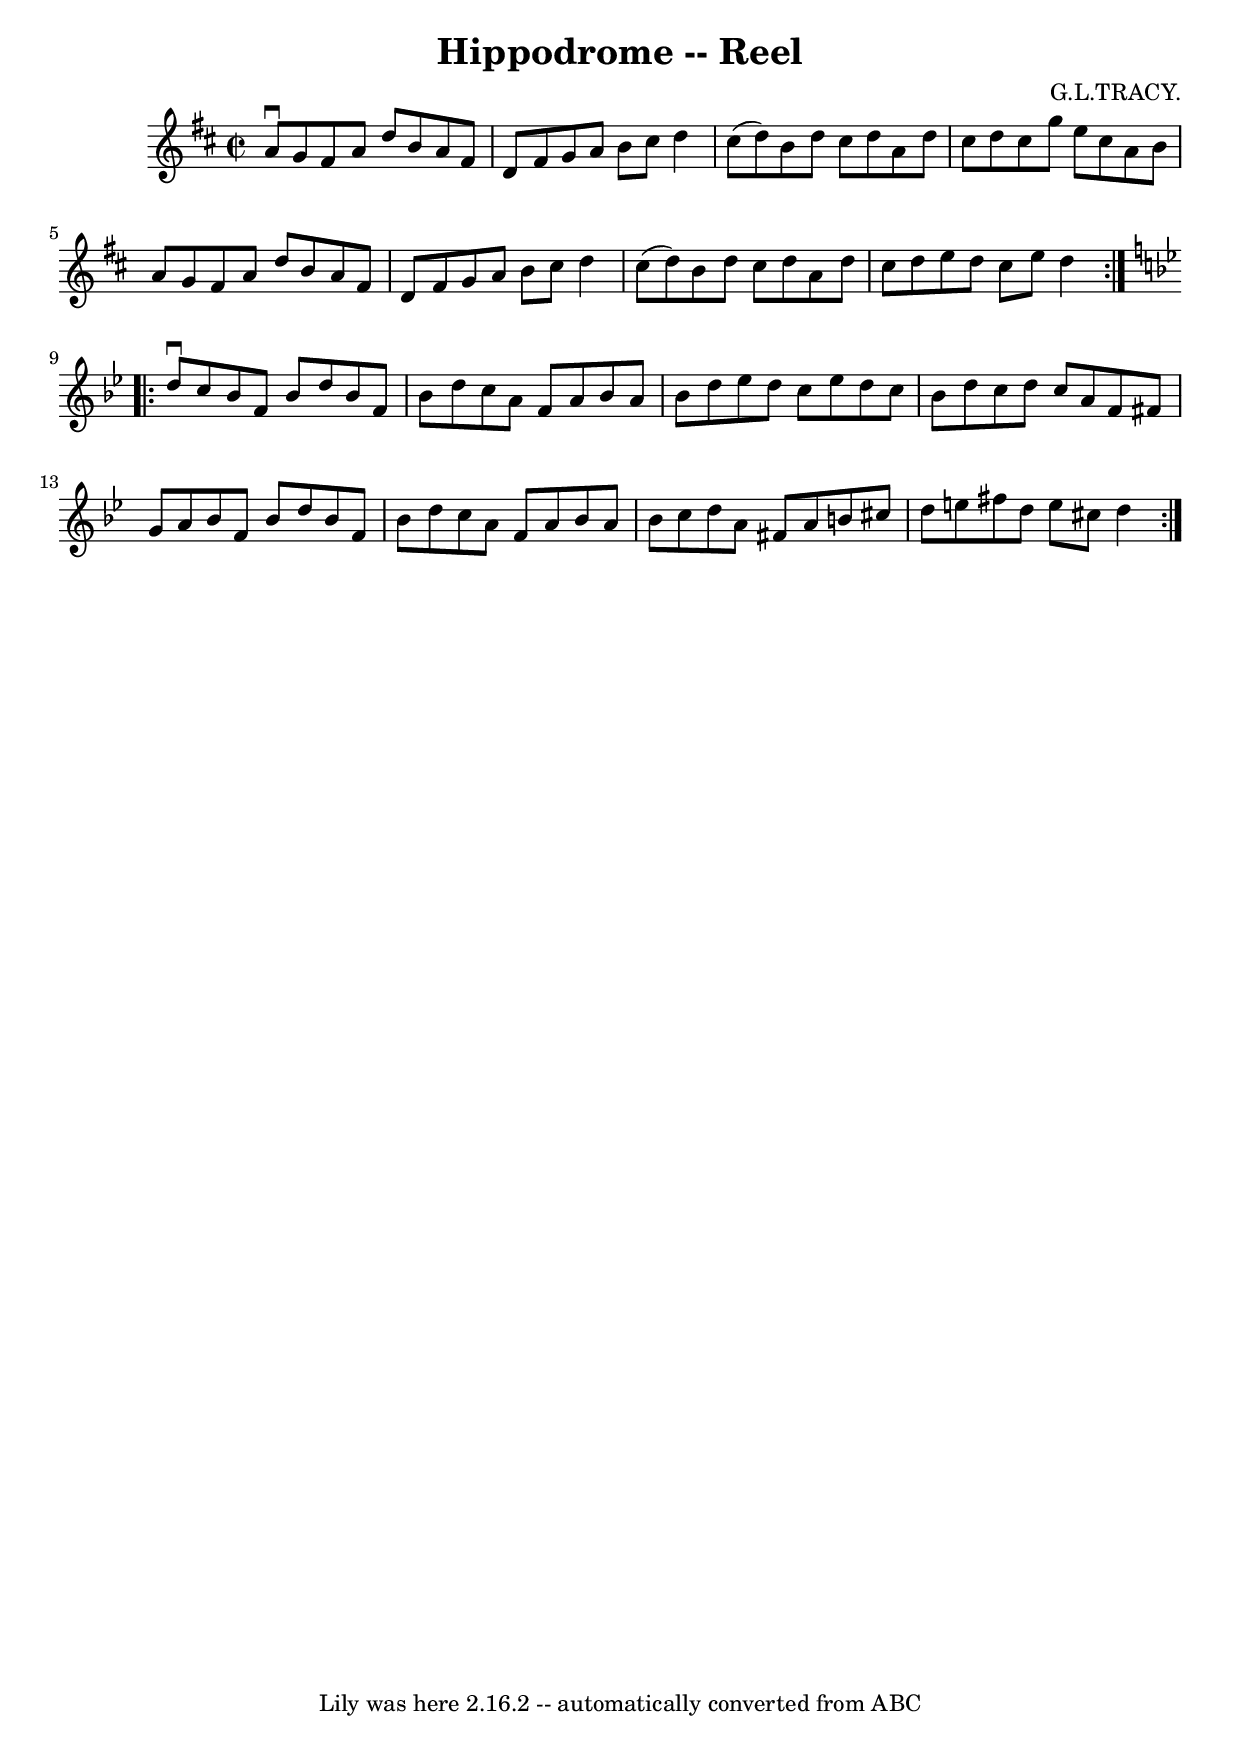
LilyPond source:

\version "2.16.2"
\include "Mammoth.ily"
\header {
	%% book = "Ryan's Mammoth Collection"
	composer = "G.L.TRACY."
	crossRefNumber = "1"
	footnotes = "\\\\282"
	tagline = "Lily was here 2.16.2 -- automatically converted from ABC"
	title = "Hippodrome -- Reel"
}
voicedefault =  {


\repeat volta 2 {
\override Staff.TimeSignature #'style = #'C
 \time 2/2 
\key d \major a'8^\downbow g'8  |
 fis'8 a'8    
d''8 b'8 a'8 fis'8 d'8 fis'8    |
 g'8 a'8 b'8    
cis''8 d''4 cis''8 (d''8)   |
 b'8 d''8 cis''8    
d''8 a'8 d''8 cis''8 d''8    |
 cis''8 g''8 e''8    
cis''8 a'8 b'8 a'8 g'8    |
 fis'8 a'8 d''8 b'8  
 a'8 fis'8 d'8 fis'8    |
 g'8 a'8 b'8 cis''8    
d''4 cis''8 (d''8)   |
 b'8 d''8 cis''8 d''8 a'8   
 d''8 cis''8 d''8    |
 e''8 d''8 cis''8 e''8 d''4  } 
  
\key bes \major   \repeat volta 2 { d''8^\downbow c''8  |
     
bes'8 f'8 bes'8 d''8 bes'8 f'8 bes'8 d''8    |
   
c''8 a'8 f'8 a'8 bes'8 a'8 bes'8 d''8    |
 ees''8 
 d''8 c''8 ees''8 d''8 c''8 bes'8 d''8    |
 c''8   
 d''8 c''8 a'8 f'8 fis'8 g'8 a'8    |
 bes'8 f'8 
 bes'8 d''8 bes'8 f'8 bes'8 d''8    |
 c''8 a'8    
f'8 a'8 bes'8 a'8 bes'8 c''8    |
 d''8 a'8 fis'8  
 a'8 b'8 cis''8 d''8 e''8    |
 fis''8 d''8 e''8    
cis''8 d''4  }   
}

\score{
    <<

	\context Staff="default"
	{
	    \voicedefault 
	}

    >>
	\layout {
	}
	\midi {}
}
